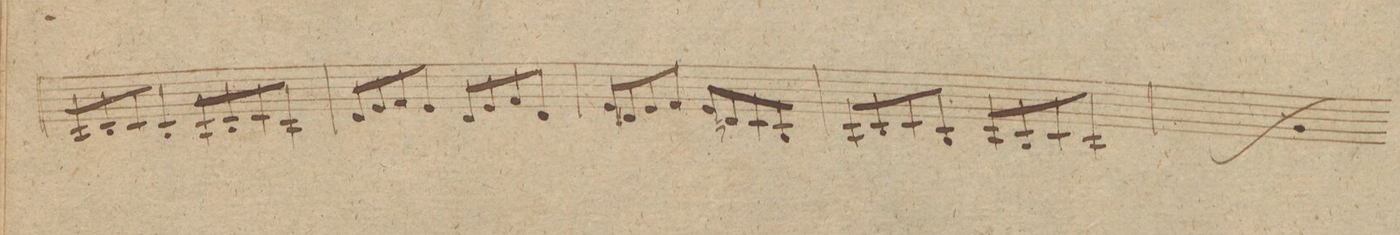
**kern	**dynam
*I"Violino IIdo	*
*clefG2	*
*k[]	*
*met(c|)	*
*M2/2	*
8A/L	.
8B/	.
8c/	.
8B/J	.
8A/L	.
8B/	.
8c/	.
8A/J	.
=13	=13
8d/L	.
8e/	.
8f/	.
8e/J	.
8d/L	.
8e/	.
8f/	.
8d/J	.
=14	=14
8e/L	.
8d#X/	.
8e/	.
8f/J	.
8e/L	.
8dn/	.
8c/	.
8B/J	.
=15	=15
8A/L	.
8B/	.
8c/	.
8B/J	.
8A/L	.
8B/	.
8c/	.
8A/J	.
=16	=16
*-	*-
